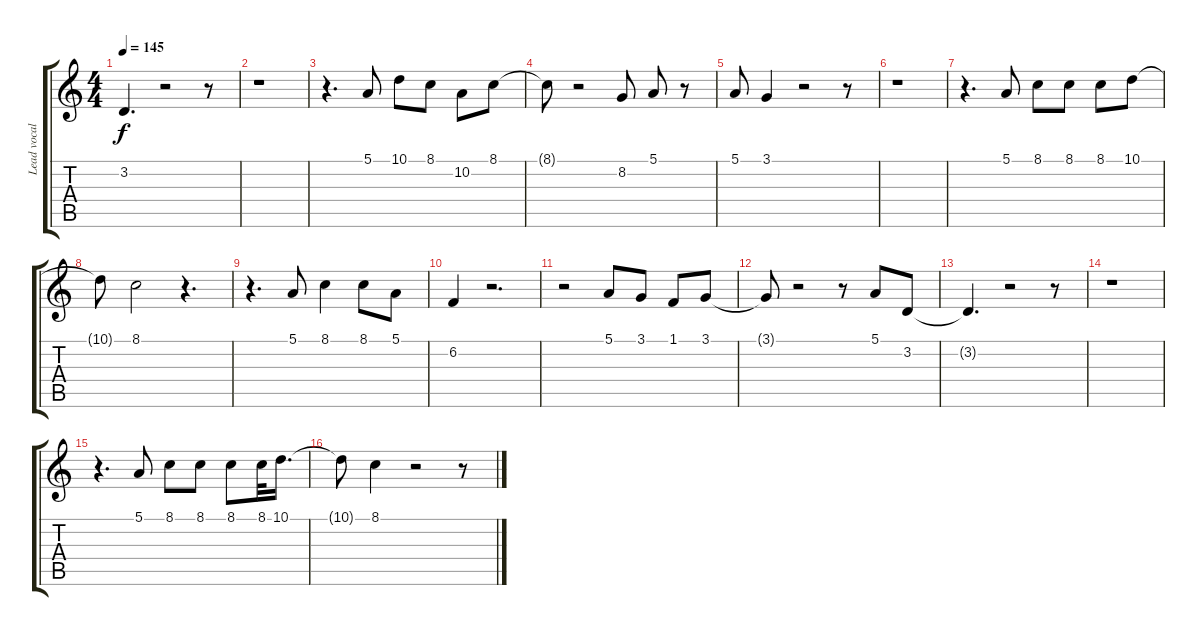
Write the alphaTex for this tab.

\track ("Lead vocal" "Lead vocal") {instrument accordion}
\staff {score tabs}
\tuning (E4 B3 G3 D3 A2 E2) {hide}
\ts (4 4)
\tempo 145
\clef g2
\ks c
3.2{t}.4{d dy f} r.2 r.8 |
r.1 |
r.4{d} 5.1.8 10.1.8 8.1.8 10.2.8 8.1.8 |
8.1{t}.8 r.2 8.2.8 5.1.8 r.8 |
5.1.8 3.1.4 r.2 r.8 |
r.1 |
r.4{d} 5.1.8 8.1.8 8.1.8 8.1.8 10.1.8 |
10.1{t}.8 8.1.2 r.4{d} |
r.4{d} 5.1.8 8.1.4 8.1.8 5.1.8 |
6.2.4 r.2{d} |
r.2 5.1.8 3.1.8 1.1.8 3.1.8 |
3.1{t}.8 r.2 r.8 5.1.8 3.2.8 |
3.2{t}.4{d} r.2 r.8 |
r.1 |
r.4{d} 5.1.8 8.1.8 8.1.8 8.1.8 8.1.32 10.1.16{d} |
10.1{t}.8 8.1.4 r.2 r.8
